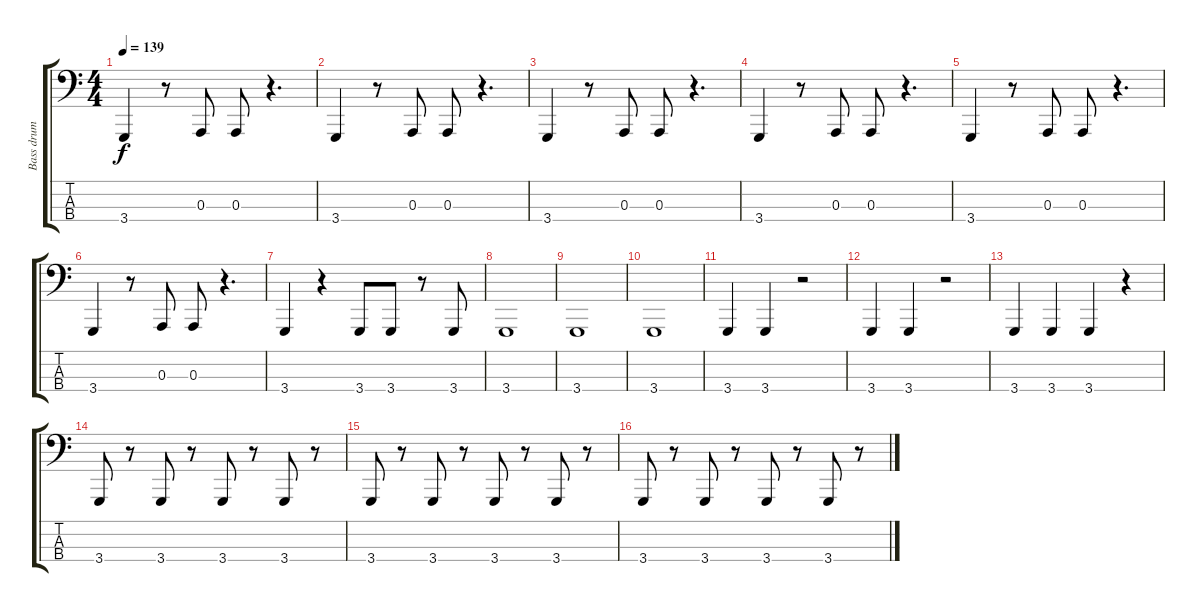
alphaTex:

\track ("Bass drum" "Bass drum") {instrument taikodrum}
\staff {score tabs}
\tuning (G2 D2 A1 E1) {hide}
\ts (4 4)
\tempo 139
\clef f4
\ks c
3.4.4{dy f} r.8 0.3.8 0.3.8 r.4{d} |
3.4.4 r.8 0.3.8 0.3.8 r.4{d} |
3.4.4 r.8 0.3.8 0.3.8 r.4{d} |
3.4.4 r.8 0.3.8 0.3.8 r.4{d} |
3.4.4 r.8 0.3.8 0.3.8 r.4{d} |
3.4.4 r.8 0.3.8 0.3.8 r.4{d} |
3.4.4 r.4 3.4.8 3.4.8 r.8 3.4.8 |
3.4.1 |
3.4.1 |
3.4.1 |
3.4.4 3.4.4 r.2 |
3.4.4 3.4.4 r.2 |
3.4.4 3.4.4 3.4.4 r.4 |
3.4.8 r.8 3.4.8 r.8 3.4.8 r.8 3.4.8 r.8 |
3.4.8 r.8 3.4.8 r.8 3.4.8 r.8 3.4.8 r.8 |
3.4.8 r.8 3.4.8 r.8 3.4.8 r.8 3.4.8 r.8
